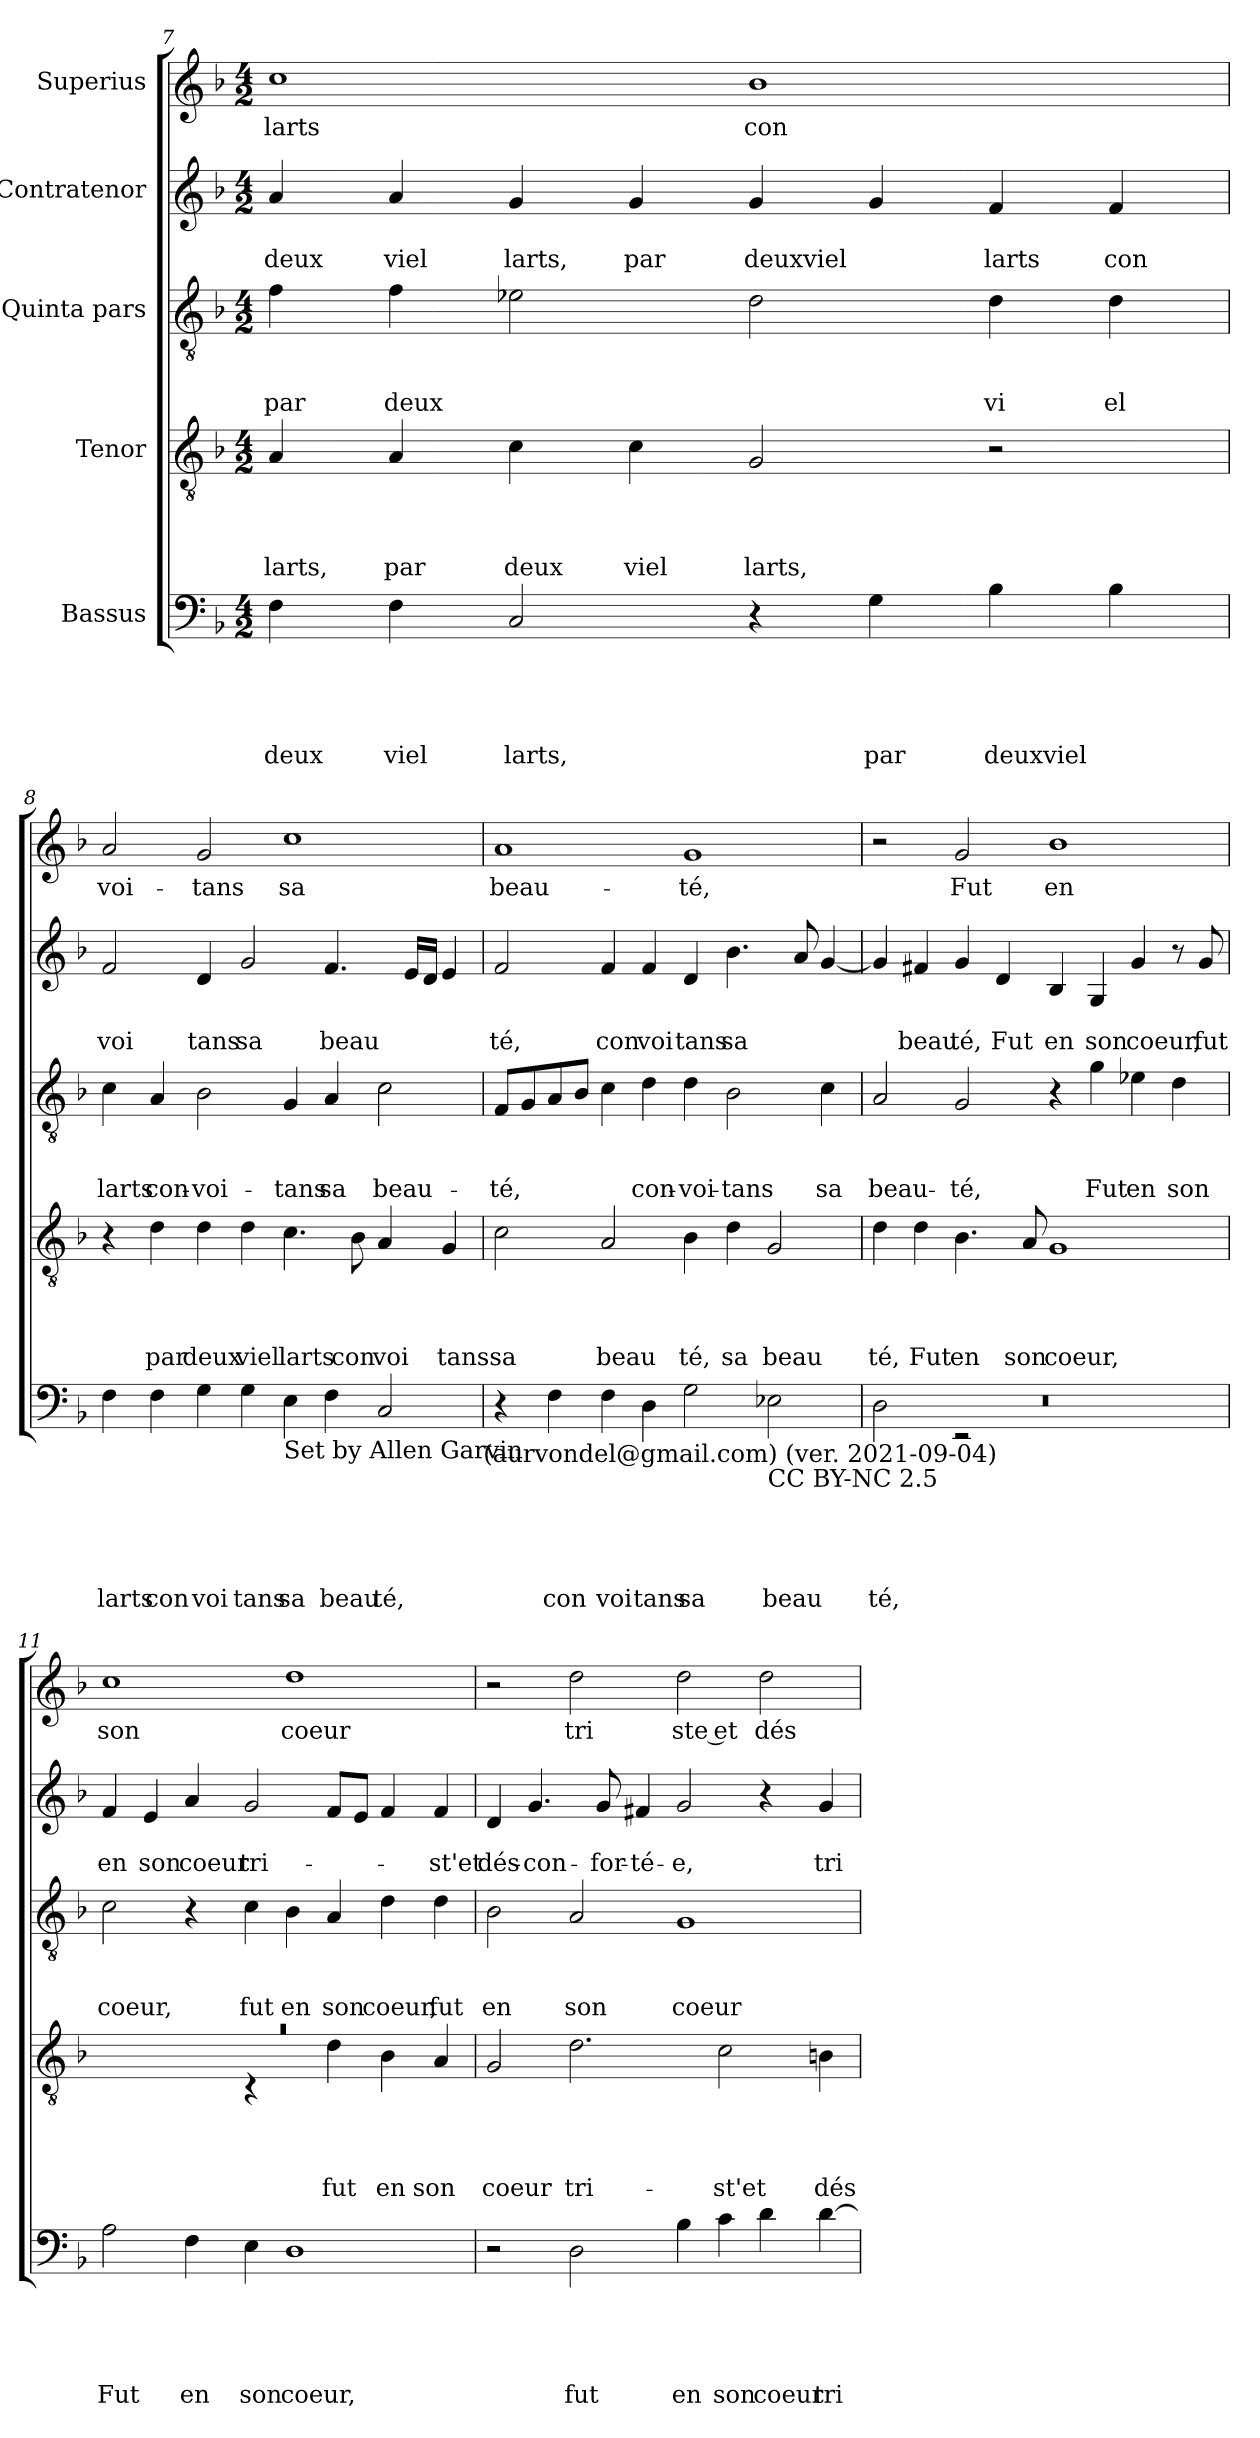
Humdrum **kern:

**kern	**text	**text	**text	**text	**text	**kern	**text	**text	**text	**text	**kern	**text	**text	**text	**kern	**text	**text	**kern	**text
*part5	*part5	*part5	*part5	*part5	*part5	*part4	*part4	*part4	*part4	*part4	*part3	*part3	*part3	*part3	*part2	*part2	*part2	*part1	*part1
*staff5	*staff5	*staff5	*staff5	*staff5	*staff5	*staff4	*staff4	*staff4	*staff4	*staff4	*staff3	*staff3	*staff3	*staff3	*staff2	*staff2	*staff2	*staff1	*staff1
*I"Bassus	*	*	*	*	*	*I"Tenor	*	*	*	*	*I"Quinta pars	*	*	*	*I"Contratenor	*	*	*I"Superius	*
*clefF4	*	*	*	*	*	*clefGv2	*	*	*	*	*clefGv2	*	*	*	*clefG2	*	*	*clefG2	*
*k[b-]	*	*	*	*	*	*k[b-]	*	*	*	*	*k[b-]	*	*	*	*k[b-]	*	*	*k[b-]	*
*F:	*	*	*	*	*	*F:	*	*	*	*	*F:	*	*	*	*F:	*	*	*F:	*
*M4/2	*	*	*	*	*	*M4/2	*	*	*	*	*M4/2	*	*	*	*M4/2	*	*	*M4/2	*
=7	=7	=7	=7	=7	=7	=7	=7	=7	=7	=7	=7	=7	=7	=7	=7	=7	=7	=7	=7
!	!	!	!	!	!LO:LY:b	!	!	!	!	!LO:LY:b	!	!	!	!LO:LY:b	!	!	!LO:LY:b	!	!LO:LY:b
4F\	.	.	.	.	deux	4A/	.	.	.	larts,	4f\	.	.	par	4a/	.	deux	1cc	larts
!	!	!	!	!	!LO:LY:b	!	!	!	!	!LO:LY:b	!	!	!	!LO:LY:b	!	!	!LO:LY:b	!	!
4F\	.	.	.	.	viel	4A/	.	.	.	par	4f\	.	.	deux	4a/	.	viel	.	.
!	!	!	!	!	!LO:LY:b	!	!	!	!	!LO:LY:b	!	!	!	!	!	!	!LO:LY:b	!	!
2C/	.	.	.	.	larts,	4c\	.	.	.	deux	2e-X\	.	.	.	4g/	.	larts,	.	.
!	!	!	!	!	!	!	!	!	!	!LO:LY:b	!	!	!	!	!	!	!LO:LY:b	!	!
.	.	.	.	.	.	4c\	.	.	.	viel	.	.	.	.	4g/	.	par	.	.
!	!	!	!	!	!	!	!	!	!	!LO:LY:b	!	!	!	!	!	!	!LO:LY:b	!	!LO:LY:b
4r	.	.	.	.	.	2G/	.	.	.	larts,	2d\	.	.	.	4g/	.	deuxviel	1b-	con
!	!	!	!	!	!LO:LY:b	!	!	!	!	!	!	!	!	!	!	!	!	!	!
4G\	.	.	.	.	par	.	.	.	.	.	.	.	.	.	4g/	.	.	.	.
!	!	!	!	!	!LO:LY:b	!	!	!	!	!	!	!	!	!LO:LY:b	!	!	!LO:LY:b	!	!
4B-\	.	.	.	.	deuxviel	2r	.	.	.	.	4d\	.	.	vi	4f/	.	larts	.	.
!	!	!	!	!	!	!	!	!	!	!	!	!	!	!LO:LY:b	!	!	!LO:LY:b	!	!
4B-\	.	.	.	.	.	.	.	.	.	.	4d\	.	.	el	4f/	.	con	.	.
!!LO:LB:g=z
=8	=8	=8	=8	=8	=8	=8	=8	=8	=8	=8	=8	=8	=8	=8	=8	=8	=8	=8	=8
!	!	!	!	!	!LO:LY:b	!	!	!	!	!	!	!	!	!LO:LY:b	!	!	!LO:LY:b	!	!LO:LY:b
4F\	.	.	.	.	larts	4r	.	.	.	.	4c\	.	.	larts	2f/	.	voi	2a/	voi-
!	!	!	!	!	!LO:LY:b	!	!	!	!	!LO:LY:b	!	!	!	!LO:LY:b	!	!	!	!	!
4F\	.	.	.	.	con	4d\	.	.	.	par	4A/	.	.	con-	.	.	.	.	.
!	!	!	!	!	!LO:LY:b	!	!	!	!	!LO:LY:b	!	!	!	!LO:LY:b	!	!	!LO:LY:b	!	!LO:LY:b
4G\	.	.	.	.	voi	4d\	.	.	.	deux	2B-\	.	.	-voi-	4d/	.	tans	2g/	-tans
!	!	!	!	!	!LO:LY:b	!	!	!	!	!LO:LY:b	!	!	!	!	!	!	!LO:LY:b	!	!
4G\	.	.	.	.	tans	4d\	.	.	.	viel	.	.	.	.	2g/	.	sa	.	.
!LO:TX:b:t=Set by Allen Garvin	!	!	!	!	!	!	!	!	!	!	!	!	!	!	!	!	!	!	!
!	!	!	!	!	!LO:LY:b	!	!	!	!	!LO:LY:b	!	!	!	!LO:LY:b	!	!	!	!	!LO:LY:b
4E\	.	.	.	.	sa	4.c\	.	.	.	larts	4G/	.	.	-tans	.	.	.	1cc	sa
!	!	!	!	!	!LO:LY:b	!	!	!	!	!	!	!	!	!LO:LY:b	!	!	!LO:LY:b	!	!
4F\	.	.	.	.	beau	.	.	.	.	.	4A/	.	.	sa	4.f/	.	beau	.	.
!	!	!	!	!	!	!	!	!	!	!LO:LY:b	!	!	!	!	!	!	!	!	!
.	.	.	.	.	.	8B-\	.	.	.	con	.	.	.	.	.	.	.	.	.
!	!	!	!	!	!LO:LY:b	!	!	!	!	!LO:LY:b	!	!	!	!LO:LY:b	!	!	!	!	!
2C/	.	.	.	.	té,	4A/	.	.	.	voi	2c\	.	.	beau-	.	.	.	.	.
.	.	.	.	.	.	.	.	.	.	.	.	.	.	.	16e/LL	.	.	.	.
.	.	.	.	.	.	.	.	.	.	.	.	.	.	.	16d/JJ	.	.	.	.
!	!	!	!	!	!	!	!	!	!	!LO:LY:b	!	!	!	!	!	!	!	!	!
.	.	.	.	.	.	4G/	.	.	.	tans	.	.	.	.	4e/	.	.	.	.
!LO:TX:b:t=(aurvondel@gmail.com) (ver. 2021-09-04)	!	!	!	!	!	!	!	!	!	!	!	!	!	!	!	!	!	!	!
=9	=9	=9	=9	=9	=9	=9	=9	=9	=9	=9	=9	=9	=9	=9	=9	=9	=9	=9	=9
!	!	!	!	!	!	!	!	!	!	!LO:LY:b	!	!	!	!LO:LY:b	!	!	!LO:LY:b	!	!LO:LY:b
4r	.	.	.	.	.	2c\	.	.	.	sa	8F/L	.	.	-té,	2f/	.	té,	1a	beau-
.	.	.	.	.	.	.	.	.	.	.	8G/	.	.	.	.	.	.	.	.
!	!	!	!	!	!LO:LY:b	!	!	!	!	!	!	!	!	!	!	!	!	!	!
4F\	.	.	.	.	con	.	.	.	.	.	8A/	.	.	.	.	.	.	.	.
.	.	.	.	.	.	.	.	.	.	.	8B-/J	.	.	.	.	.	.	.	.
!	!	!	!	!	!LO:LY:b	!	!	!	!	!LO:LY:b	!	!	!	!	!	!	!LO:LY:b	!	!
4F\	.	.	.	.	voi	2A/	.	.	.	beau	4c\	.	.	.	4f/	.	con	.	.
!	!	!	!	!	!LO:LY:b	!	!	!	!	!	!	!	!	!LO:LY:b	!	!	!LO:LY:b	!	!
4D\	.	.	.	.	tans	.	.	.	.	.	4d\	.	.	con-	4f/	.	voi	.	.
!	!	!	!	!	!LO:LY:b	!	!	!	!	!LO:LY:b	!	!	!	!LO:LY:b	!	!	!LO:LY:b	!	!LO:LY:b
2G\	.	.	.	.	sa	4B-\	.	.	.	té,	4d\	.	.	-voi-	4d/	.	tans	1g	-té,
!	!	!	!	!	!	!	!	!	!	!LO:LY:b	!	!	!	!LO:LY:b	!	!	!LO:LY:b	!	!
.	.	.	.	.	.	4d\	.	.	.	sa	2B-\	.	.	-tans	4.b-\	.	sa	.	.
!LO:TX:b:t=CC BY-NC 2.5	!	!	!	!	!	!	!	!	!	!	!	!	!	!	!	!	!	!	!
!	!	!	!	!	!LO:LY:b	!	!	!	!	!LO:LY:b	!	!	!	!	!	!	!	!	!
2E-X\	.	.	.	.	beau	2G/	.	.	.	beau	.	.	.	.	.	.	.	.	.
.	.	.	.	.	.	.	.	.	.	.	.	.	.	.	8a/	.	.	.	.
!	!	!	!	!	!	!	!	!	!	!	!	!	!	!LO:LY:b	!	!	!	!	!
.	.	.	.	.	.	.	.	.	.	.	4c\	.	.	sa	[<4g/	.	.	.	.
=10	=10	=10	=10	=10	=10	=10	=10	=10	=10	=10	=10	=10	=10	=10	=10	=10	=10	=10	=10
*^	*	*	*	*	*	*	*	*	*	*	*	*	*	*	*	*	*	*	*
*	*^	*	*	*	*	*	*	*	*	*	*	*	*	*	*	*	*	*	*	*
!	!	!LO:N:vis=1	!	!	!	!	!LO:LY:b	!	!	!	!	!LO:LY:b	!	!	!	!LO:LY:b	!	!	!	!	!
2D\	2ryy	0r	.	.	.	.	té,	4d\	.	.	.	té,	2A/	.	.	beau-	4g/]	.	.	2r	.
!	!	!	!	!	!	!	!	!	!	!	!	!LO:LY:b	!	!	!	!	!	!	!LO:LY:b	!	!
.	.	.	.	.	.	.	.	4d\	.	.	.	Fut	.	.	.	.	4f#X/	.	beau	.	.
!	!	!	!	!	!	!	!	!	!	!	!	!LO:LY:b	!	!	!	!LO:LY:b	!	!	!LO:LY:b	!	!LO:LY:b
2ryy	2rEE	.	.	.	.	.	.	4.B-\	.	.	.	en	2G/	.	.	-té,	4g/	.	té,	2g/	Fut
!	!	!	!	!	!	!	!	!	!	!	!	!	!	!	!	!	!	!	!LO:LY:b	!	!
.	.	.	.	.	.	.	.	.	.	.	.	.	.	.	.	.	4d/	.	Fut	.	.
!	!	!	!	!	!	!	!	!	!	!	!	!LO:LY:b	!	!	!	!	!	!	!	!	!
.	.	.	.	.	.	.	.	8A/	.	.	.	son	.	.	.	.	.	.	.	.	.
!	!	!	!	!	!	!	!	!	!	!	!	!LO:LY:b	!	!	!	!	!	!	!LO:LY:b	!	!LO:LY:b
1ryy	1ryy	.	.	.	.	.	.	1G	.	.	.	coeur,	4r	.	.	.	4B-/	.	en	1b-	en
!	!	!	!	!	!	!	!	!	!	!	!	!	!	!	!	!LO:LY:b	!	!	!LO:LY:b	!	!
.	.	.	.	.	.	.	.	.	.	.	.	.	4g\	.	.	Fut	4G/	.	son	.	.
!	!	!	!	!	!	!	!	!	!	!	!	!	!	!	!	!LO:LY:b	!	!	!LO:LY:b	!	!
.	.	.	.	.	.	.	.	.	.	.	.	.	4e-X\	.	.	en	4g/	.	coeur,	.	.
!	!	!	!	!	!	!	!	!	!	!	!	!	!	!	!	!LO:LY:b	!	!	!	!	!
.	.	.	.	.	.	.	.	.	.	.	.	.	4d\	.	.	son	8r	.	.	.	.
!	!	!	!	!	!	!	!	!	!	!	!	!	!	!	!	!	!	!	!LO:LY:b	!	!
.	.	.	.	.	.	.	.	.	.	.	.	.	.	.	.	.	8g/	.	fut	.	.
*v	*v	*v	*	*	*	*	*	*	*	*	*	*	*	*	*	*	*	*	*	*	*
!!LO:PB:g=z
=11	=11	=11	=11	=11	=11	=11	=11	=11	=11	=11	=11	=11	=11	=11	=11	=11	=11	=11	=11
!	!	!	!	!	!LO:LY:b	!LO:N:vis=1	!	!	!	!	!	!	!	!LO:LY:b	!	!	!LO:LY:b	!	!LO:LY:b
*	*	*	*	*	*	*^	*	*	*	*	*	*	*	*	*	*	*	*	*
2A\	.	.	.	.	Fut	0ra	2.ryy	.	.	.	.	2c\	.	.	coeur,	4f/	.	en	1cc	son
!	!	!	!	!	!	!	!	!	!	!	!	!	!	!	!	!	!	!LO:LY:b	!	!
.	.	.	.	.	.	.	.	.	.	.	.	.	.	.	.	4e/	.	son	.	.
!	!	!	!	!	!LO:LY:b	!	!	!	!	!	!	!	!	!	!	!	!	!LO:LY:b	!	!
4F\	.	.	.	.	en	.	.	.	.	.	.	4r	.	.	.	4a/	.	coeur	.	.
!	!	!	!	!	!LO:LY:b	!	!	!	!	!	!	!	!	!	!LO:LY:b	!	!	!LO:LY:b	!	!
4E\	.	.	.	.	son	.	4rC	.	.	.	.	4c\	.	.	fut	2g/	.	tri-	.	.
!	!	!	!	!	!LO:LY:b	!	!	!	!	!	!	!	!	!	!LO:LY:b	!	!	!	!	!LO:LY:b
1D	.	.	.	.	coeur,	.	4ryy	.	.	.	.	4B-\	.	.	en	.	.	.	1dd	coeur
!	!	!	!	!	!	!	!	!	!	!	!LO:LY:b	!	!	!	!LO:LY:b	!	!	!	!	!
.	.	.	.	.	.	.	4d\	.	.	.	fut	4A/	.	.	son	8f/L	.	.	.	.
.	.	.	.	.	.	.	.	.	.	.	.	.	.	.	.	8e/J	.	.	.	.
!	!	!	!	!	!	!	!	!	!	!	!LO:LY:b	!	!	!	!LO:LY:b	!	!	!	!	!
.	.	.	.	.	.	.	4B-\	.	.	.	en	4d\	.	.	coeur,	4f/	.	.	.	.
!	!	!	!	!	!	!	!	!	!	!	!LO:LY:b	!	!	!	!LO:LY:b	!	!	!LO:LY:b	!	!
.	.	.	.	.	.	.	4A/	.	.	.	son	4d\	.	.	fut	4f/	.	-st'et	.	.
=12	=12	=12	=12	=12	=12	=12	=12	=12	=12	=12	=12	=12	=12	=12	=12	=12	=12	=12	=12	=12
!	!	!	!	!	!	!	!	!	!	!	!LO:LY:b	!	!	!	!LO:LY:b	!	!	!LO:LY:b	!	!
*	*	*	*	*	*	*v	*v	*	*	*	*	*	*	*	*	*	*	*	*	*
2r	.	.	.	.	.	2G/	.	.	.	coeur	2B-\	.	.	en	4d/	.	dés-	2r	.
!	!	!	!	!	!	!	!	!	!	!	!	!	!	!	!	!	!LO:LY:b	!	!
.	.	.	.	.	.	.	.	.	.	.	.	.	.	.	4.g/	.	-con-	.	.
!	!	!	!	!	!LO:LY:b	!	!	!	!	!LO:LY:b	!	!	!	!LO:LY:b	!	!	!	!	!LO:LY:b
2D\	.	.	.	.	fut	2.d\	.	.	.	tri-	2A/	.	.	son	.	.	.	2dd\	tri
!	!	!	!	!	!	!	!	!	!	!	!	!	!	!	!	!	!LO:LY:b	!	!
.	.	.	.	.	.	.	.	.	.	.	.	.	.	.	8g/	.	-for-	.	.
!	!	!	!	!	!	!	!	!	!	!	!	!	!	!	!	!	!LO:LY:b	!	!
.	.	.	.	.	.	.	.	.	.	.	.	.	.	.	4f#X/	.	-té-	.	.
!	!	!	!	!	!LO:LY:b	!	!	!	!	!	!	!	!	!LO:LY:b	!	!	!LO:LY:b	!	!LO:LY:b:rj
4B-\	.	.	.	.	en	.	.	.	.	.	1G	.	.	coeur	2g/	.	-e,	2dd\	ste et
!	!	!	!	!	!LO:LY:b	!	!	!	!	!LO:LY:b	!	!	!	!	!	!	!	!	!
4c\	.	.	.	.	son	2c\	.	.	.	-st'et	.	.	.	.	.	.	.	.	.
!	!	!	!	!	!LO:LY:b	!	!	!	!	!	!	!	!	!	!	!	!	!	!LO:LY:b
4d\	.	.	.	.	coeur	.	.	.	.	.	.	.	.	.	4r	.	.	2dd\	dés
!	!	!	!	!	!LO:LY:b	!	!	!	!	!LO:LY:b	!	!	!	!	!	!	!LO:LY:b	!	!
[>4d\	.	.	.	.	tri	4Bn\	.	.	.	dés-	.	.	.	.	4g/	.	tri-	.	.
=	=	=	=	=	=	=	=	=	=	=	=	=	=	=	=	=	=	=	=
*-	*-	*-	*-	*-	*-	*-	*-	*-	*-	*-	*-	*-	*-	*-	*-	*-	*-	*-	*-
